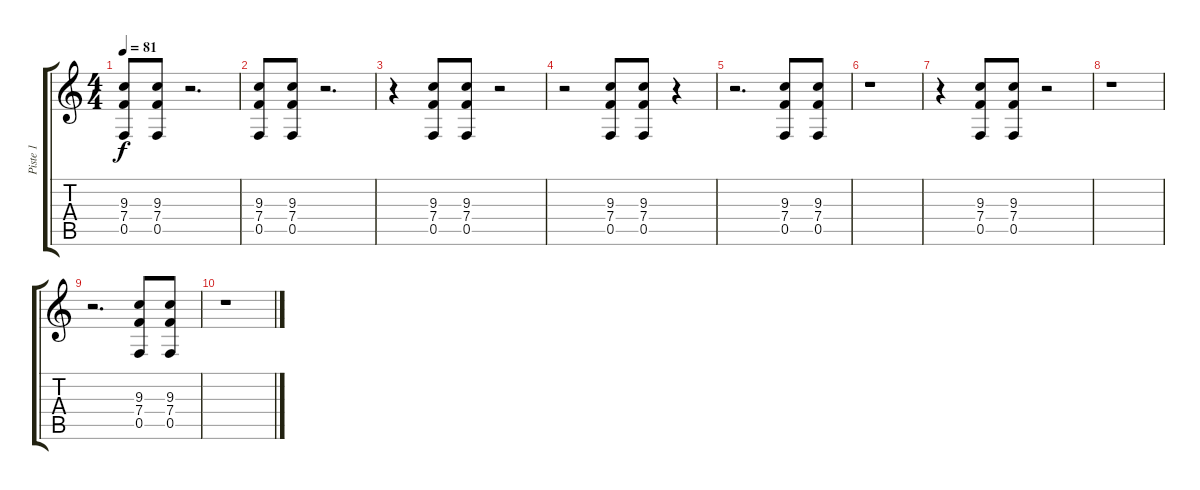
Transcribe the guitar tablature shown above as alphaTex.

\track ("Piste 1" "Piste 1") {instrument distortionguitar}
\staff {score tabs}
\tuning (C4 G3 Eb3 Bb2 F2 C2) {hide}
\ts (4 4)
\tempo 81
\clef g2
\ks c
(9.3 7.4 0.5).8{dy f} (9.3 7.4 0.5).8 r.2{d} |
(9.3 7.4 0.5).8 (9.3 7.4 0.5).8 r.2{d} |
r.4 (9.3 7.4 0.5).8 (9.3 7.4 0.5).8 r.2 |
r.2 (9.3 7.4 0.5).8 (9.3 7.4 0.5).8 r.4 |
r.2{d} (9.3 7.4 0.5).8 (9.3 7.4 0.5).8 |
r.1 |
r.4 (9.3 7.4 0.5).8 (9.3 7.4 0.5).8 r.2 |
r.1 |
r.2{d} (9.3 7.4 0.5).8 (9.3 7.4 0.5).8 |
r.1
